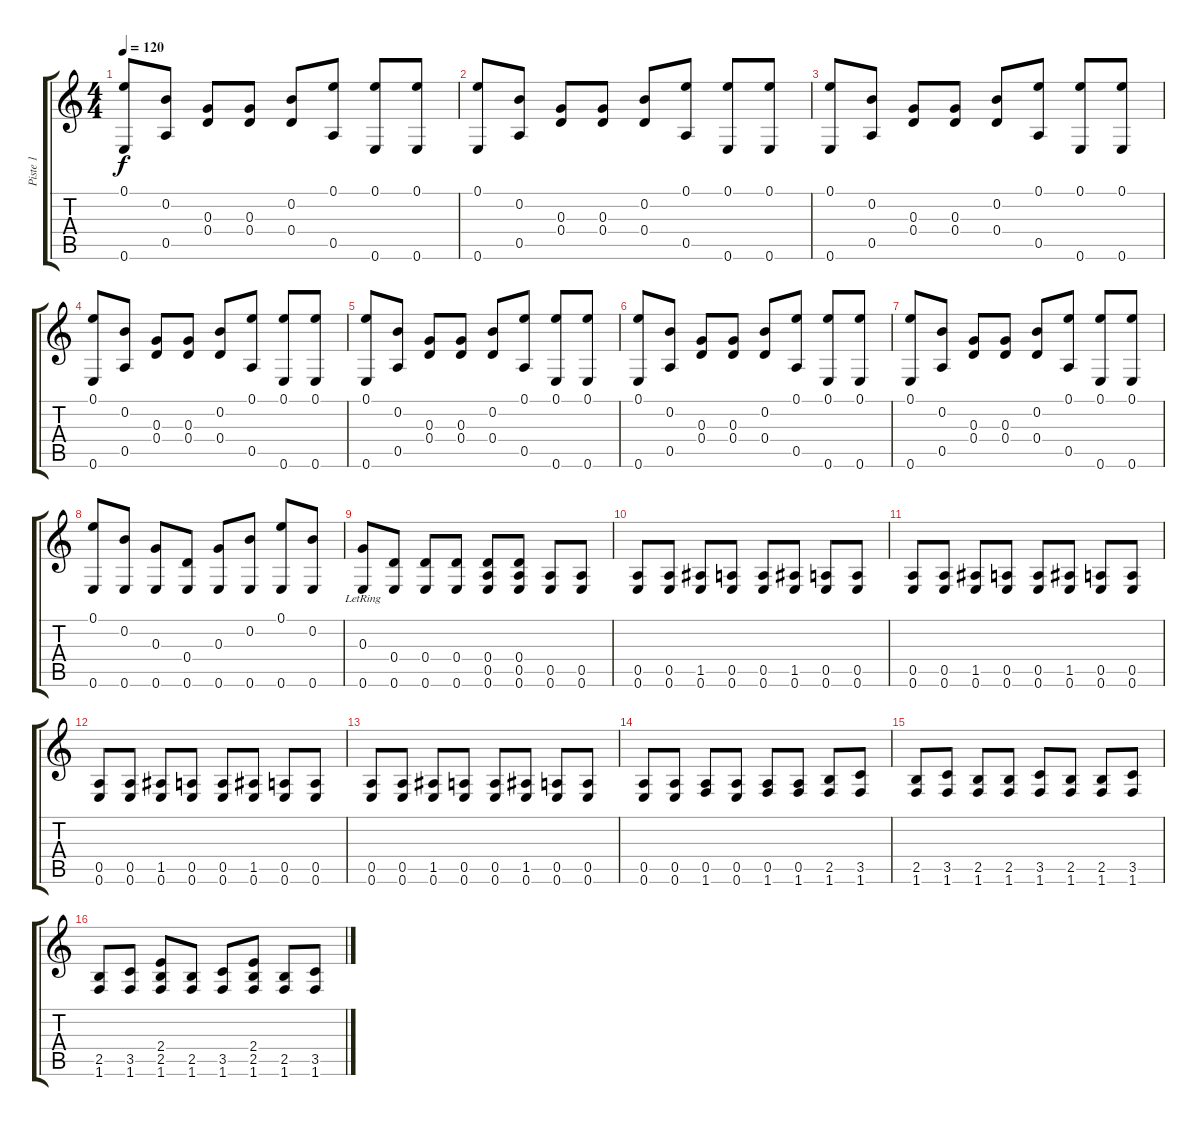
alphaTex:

\track ("Piste 1" "Piste 1") {instrument distortionguitar}
\staff {score tabs}
\tuning (E4 B3 G3 D3 A2 E2) {hide}
\ts (4 4)
\tempo 120
\clef g2
\ks c
(0.1 0.6).8{dy f instrument distortionguitar} (0.2 0.5).8 (0.3 0.4).8 (0.3 0.4).8 (0.2 0.4).8 (0.1 0.5).8 (0.1 0.6).8 (0.1 0.6).8 |
(0.1 0.6).8 (0.2 0.5).8 (0.3 0.4).8 (0.3 0.4).8 (0.2 0.4).8 (0.1 0.5).8 (0.1 0.6).8 (0.1 0.6).8 |
(0.1 0.6).8 (0.2 0.5).8 (0.3 0.4).8 (0.3 0.4).8 (0.2 0.4).8 (0.1 0.5).8 (0.1 0.6).8 (0.1 0.6).8 |
(0.1 0.6).8 (0.2 0.5).8 (0.3 0.4).8 (0.3 0.4).8 (0.2 0.4).8 (0.1 0.5).8 (0.1 0.6).8 (0.1 0.6).8 |
(0.1 0.6).8 (0.2 0.5).8 (0.3 0.4).8 (0.3 0.4).8 (0.2 0.4).8 (0.1 0.5).8 (0.1 0.6).8 (0.1 0.6).8 |
(0.1 0.6).8 (0.2 0.5).8 (0.3 0.4).8 (0.3 0.4).8 (0.2 0.4).8 (0.1 0.5).8 (0.1 0.6).8 (0.1 0.6).8 |
(0.1 0.6).8 (0.2 0.5).8 (0.3 0.4).8 (0.3 0.4).8 (0.2 0.4).8 (0.1 0.5).8 (0.1 0.6).8 (0.1 0.6).8 |
(0.1 0.6).8 (0.2 0.6).8 (0.3 0.6).8 (0.4 0.6).8 (0.3 0.6).8 (0.2 0.6).8 (0.1 0.6).8 (0.2 0.6).8 |
(0.3{lr} 0.6).8 (0.4 0.6).8 (0.4 0.6).8 (0.4 0.6).8 (0.4 0.5 0.6).8 (0.4 0.5 0.6).8 (0.5 0.6).8 (0.5 0.6).8 |
(0.5 0.6).8 (0.5 0.6).8 (1.5 0.6).8 (0.5 0.6).8 (0.5 0.6).8 (1.5 0.6).8 (0.5 0.6).8 (0.5 0.6).8 |
(0.5 0.6).8 (0.5 0.6).8 (1.5 0.6).8 (0.5 0.6).8 (0.5 0.6).8 (1.5 0.6).8 (0.5 0.6).8 (0.5 0.6).8 |
(0.5 0.6).8 (0.5 0.6).8 (1.5 0.6).8 (0.5 0.6).8 (0.5 0.6).8 (1.5 0.6).8 (0.5 0.6).8 (0.5 0.6).8 |
(0.5 0.6).8 (0.5 0.6).8 (1.5 0.6).8 (0.5 0.6).8 (0.5 0.6).8 (1.5 0.6).8 (0.5 0.6).8 (0.5 0.6).8 |
(0.5 0.6).8 (0.5 0.6).8 (0.5 1.6).8 (0.5 0.6).8 (0.5 1.6).8 (0.5 1.6).8 (2.5 1.6).8 (3.5 1.6).8 |
(2.5 1.6).8 (3.5 1.6).8 (2.5 1.6).8 (2.5 1.6).8 (3.5 1.6).8 (2.5 1.6).8 (2.5 1.6).8 (3.5 1.6).8 |
(2.5 1.6).8 (3.5 1.6).8 (2.4 2.5 1.6).8 (2.5 1.6).8 (3.5 1.6).8 (2.4 2.5 1.6).8 (2.5 1.6).8 (3.5 1.6).8
